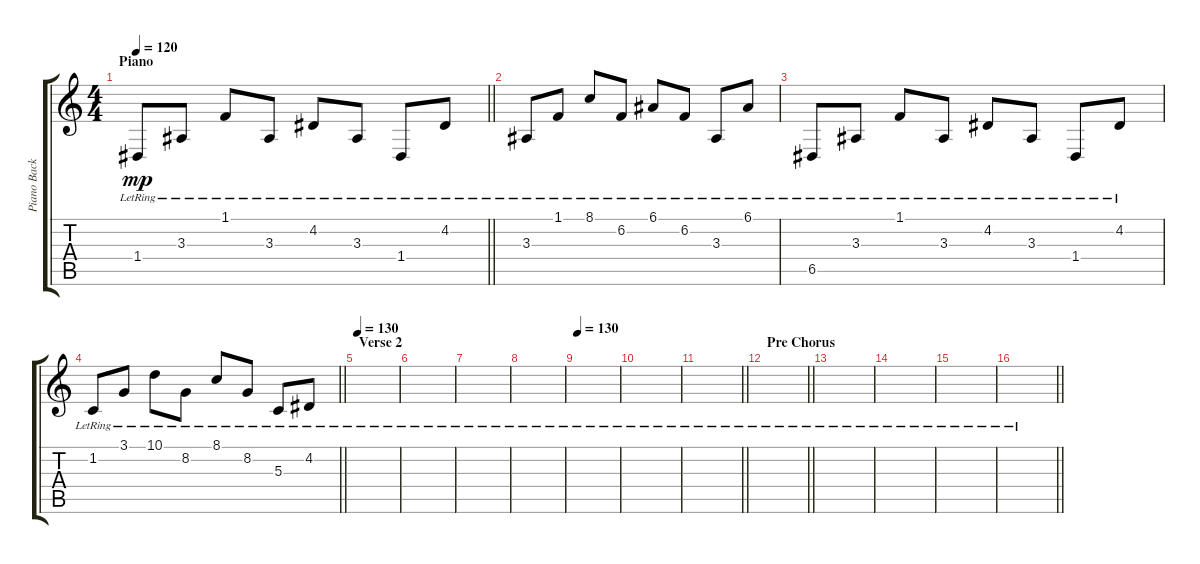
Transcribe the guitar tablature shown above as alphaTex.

\track ("Piano Backing" "Piano Back") {instrument celesta}
\staff {score tabs}
\tuning (E4 B3 G3 D3 A2 E2) {hide}
\ts (4 4)
\section ("" "Piano")
\tempo 120
\clef g2
\barLineRight lightlight
\ks c
1.4{lr}.8{dy mp} 3.3{lr}.8 1.1{lr}.8 3.3{lr}.8 4.2{lr}.8 3.3{lr}.8 1.4{lr}.8 4.2{lr}.8 |
3.3{lr}.8 1.1{lr}.8 8.1{lr}.8 6.2{lr}.8 6.1{lr}.8 6.2{lr}.8 3.3{lr}.8 6.1{lr}.8 |
6.5{lr}.8 3.3{lr}.8 1.1{lr}.8 3.3{lr}.8 4.2{lr}.8 3.3{lr}.8 1.4{lr}.8 4.2{lr}.8 |
\barLineRight lightlight
1.2{lr}.8 3.1{lr}.8 10.1{lr}.8 8.2{lr}.8 8.1{lr}.8 8.2{lr}.8 5.3{lr}.8 4.2{lr}.8 |
\section ("" "Verse 2")
\tempo 130
|
|
|
|
\tempo 130
|
|
\barLineRight lightlight
|
\section ("" "Pre Chorus")
\barLineRight lightlight
|
|
|
|
\barLineRight lightlight
